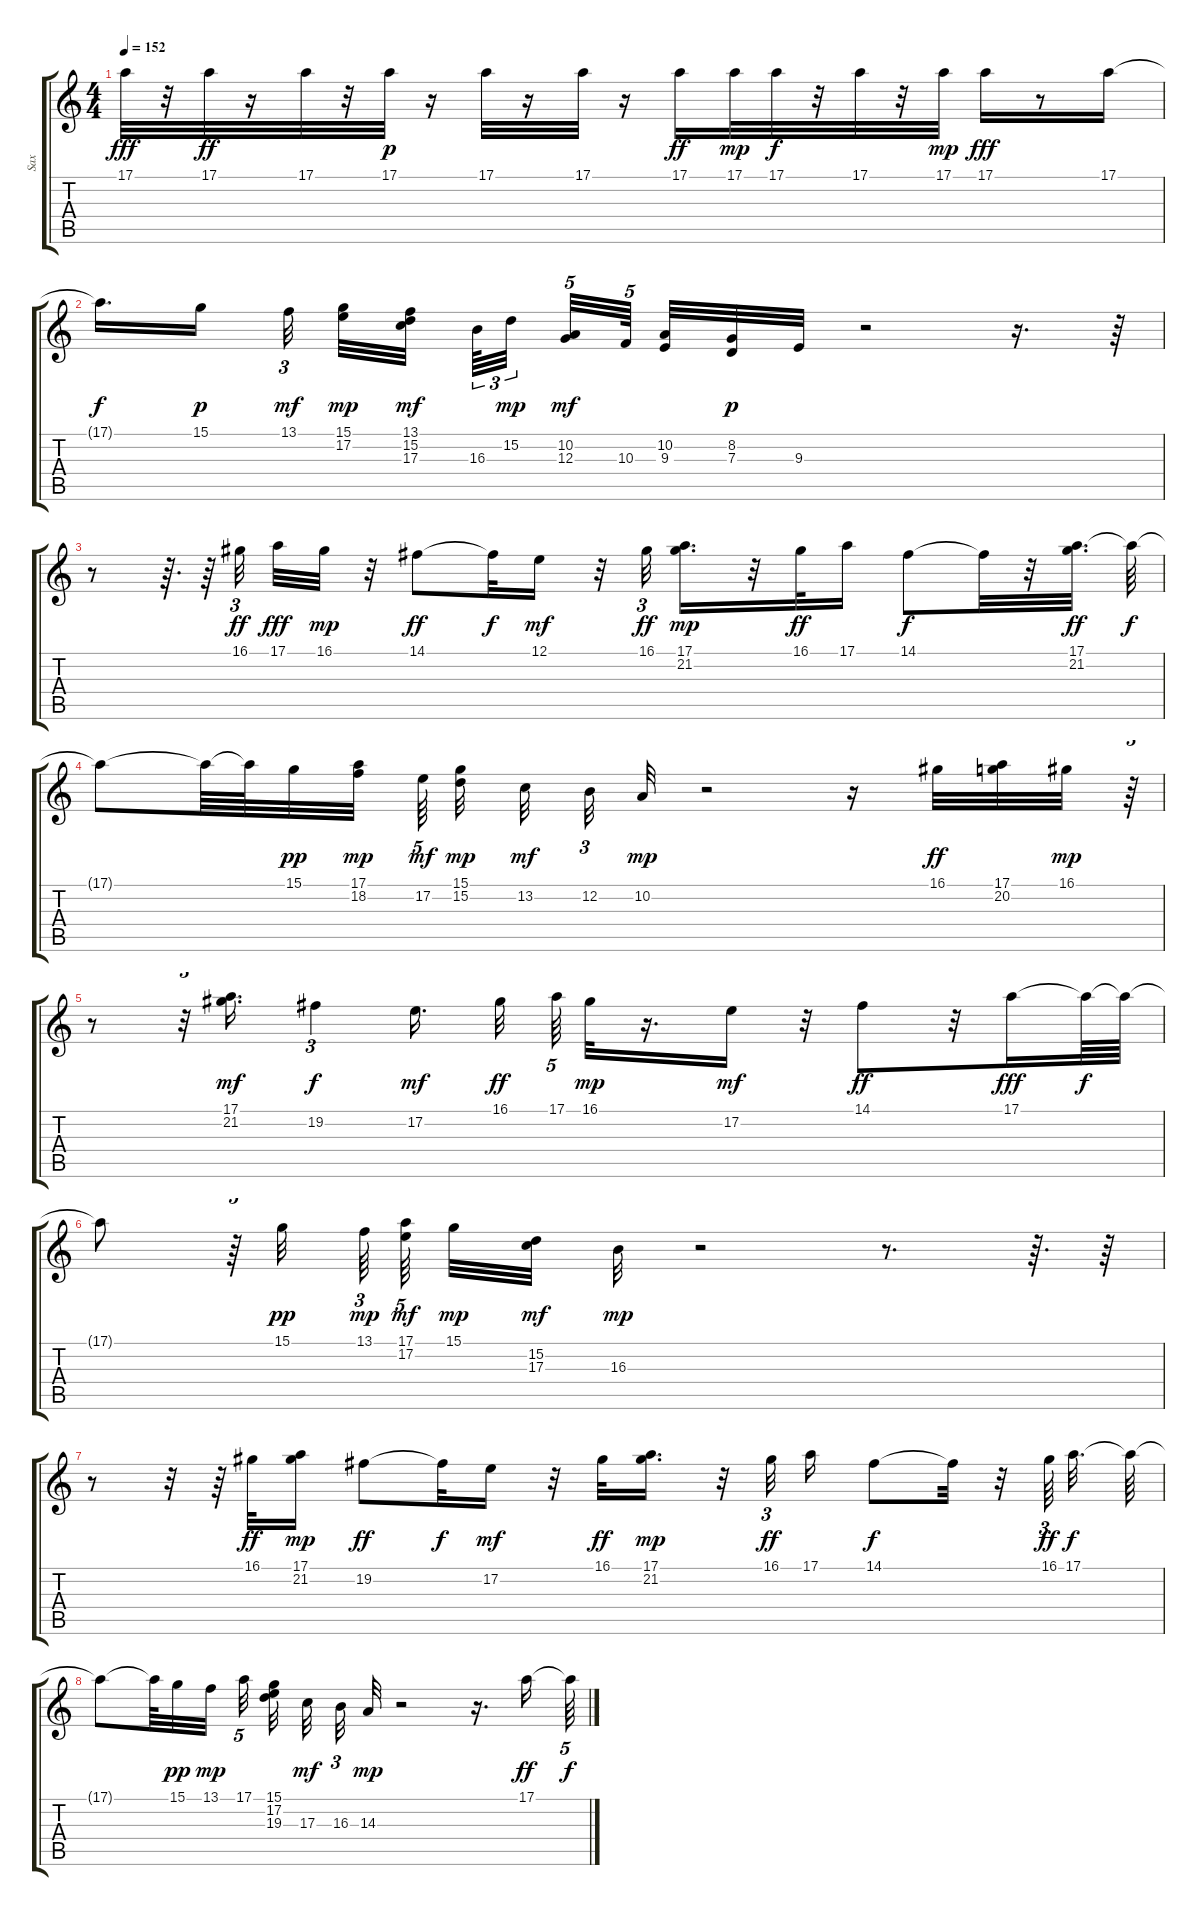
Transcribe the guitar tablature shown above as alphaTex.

\track ("Sax" "Sax") {instrument altosax}
\staff {score tabs}
\tuning (E4 B3 G3 D3 A2 E2) {hide}
\ts (4 4)
\tempo 152
\clef g2
\ks c
17.1.32{dy fff} r.32 17.1.32{dy ff} r.16 17.1.32 r.32 17.1.32{dy p} r.16 17.1.32 r.16 17.1.32 r.16 17.1.16{dy ff} 17.1.32{dy mp} 17.1.32{dy f} r.32 17.1.32 r.32 17.1.32{dy mp} 17.1.16{dy fff} r.8 17.1.16 |
17.1{t}.16{d dy f} 15.1.16{dy p beam splitsecondary} 13.1.32{tu (3 2) dy mf beam splitsecondary} (15.1 17.2).32{dy mp} (13.1 15.2 17.3).32{dy mf beam splitsecondary} 16.3.64{tu (3 2)} 15.2.32{tu (3 2) dy mp beam splitsecondary} (10.2 12.3).32{tu (5 4) dy mf} 10.3.64{tu (5 4) beam splitsecondary} (10.2 9.3).32 (8.2 7.3).32{dy p} 9.3.32 r.2 r.16{d} r.64 |
r.8 r.64{d} r.64 16.1.32{tu (3 2) dy ff beam splitsecondary} 17.1.32{dy fff} 16.1.32{dy mp} r.32 14.1.8{dy ff} 14.1{t}.32{dy f} 12.1.16{dy mf} r.32 16.1.32{tu (3 2) dy ff} (17.1 21.2).16{d dy mp} r.32 16.1.32{dy ff} 17.1.16 14.1.8{dy f} 14.1{t}.32 r.32 (17.1 21.2).32{d dy ff} 17.1{t}.64{dy f} |
17.1{t}.8 17.1{t}.64 17.1{t}.64 15.1.32{dy pp} (17.1 18.2).32{dy mp beam splitsecondary} 17.2.64{tu (5 4) dy mf} (15.1 15.2).32{dy mp} 13.2.32{dy mf beam splitsecondary} 12.2.32{tu (3 2)} 10.2.32{dy mp} r.2 r.16 16.1.32{dy ff} (17.1 20.2).32 16.1.32{dy mp} r.64{tu (3 2)} |
r.8 r.32{tu (3 2)} (17.1 21.2).16{d dy mf} 19.2.4{tu (3 2) dy f} 17.2.16{d dy mf} 16.1.32{dy ff beam splitsecondary} 17.1.64{tu (5 4)} 16.1.32{dy mp} r.16{d} 17.2.16{dy mf} r.32 14.1.8{dy ff} r.32 17.1.16{dy fff} 17.1{t}.64{dy f} 17.1{t}.64 |
17.1{t}.8 r.64{tu (5 4)} 15.1.32{dy pp beam splitsecondary} 13.1.64{tu (3 2) dy mp} (17.1 17.2).64{tu (5 4) dy mf beam splitsecondary} 15.1.32{dy mp} (15.2 17.3).32{dy mf} 16.3.32{dy mp} r.2 r.8{d} r.64{d} r.64 |
r.8 r.32 r.64 16.1.32{dy ff} (17.1 21.2).16{dy mp} 19.2.8{dy ff} 19.2{t}.32{dy f} 17.2.16{dy mf} r.32 16.1.32{dy ff} (17.1 21.2).16{d dy mp} r.32 16.1.32{tu (3 2) dy ff} 17.1.16 14.1.8{dy f} 14.1{t}.32 r.32 16.1.64{tu (3 2) dy ff} 17.1.32{d dy f} 17.1{t}.64 |
17.1{t}.8 17.1{t}.64 15.1.32{dy pp} 13.1.32{dy mp beam splitsecondary} 17.1.32{tu (5 4)} (15.1 17.2 19.3).32 17.3.32{dy mf beam splitsecondary} 16.3.32{tu (3 2)} 14.3.32{dy mp} r.2 r.16{d} 17.1.16{dy ff} 17.1{t}.64{tu (5 4) dy f}
